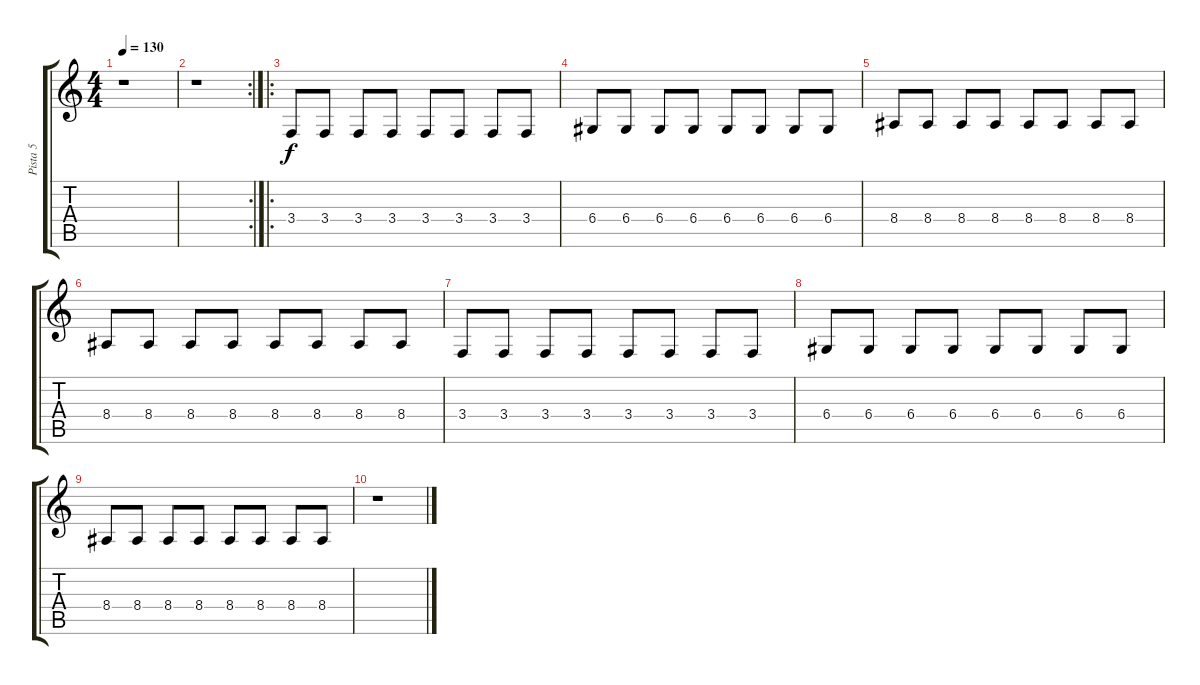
\track ("Pista 5" "Pista 5") {instrument violin}
\staff {score tabs}
\tuning (E4 B3 G3 D3 A2 D2) {hide}
\ts (4 4)
\tempo 130
\clef g2
\ks c
r.1{dy f} |
\rc 2
r.1 |
\ro
3.4.8 3.4.8 3.4.8 3.4.8 3.4.8 3.4.8 3.4.8 3.4.8 |
6.4.8 6.4.8 6.4.8 6.4.8 6.4.8 6.4.8 6.4.8 6.4.8 |
8.4.8 8.4.8 8.4.8 8.4.8 8.4.8 8.4.8 8.4.8 8.4.8 |
8.4.8 8.4.8 8.4.8 8.4.8 8.4.8 8.4.8 8.4.8 8.4.8 |
3.4.8 3.4.8 3.4.8 3.4.8 3.4.8 3.4.8 3.4.8 3.4.8 |
6.4.8 6.4.8 6.4.8 6.4.8 6.4.8 6.4.8 6.4.8 6.4.8 |
8.4.8 8.4.8 8.4.8 8.4.8 8.4.8 8.4.8 8.4.8 8.4.8 |
r.1
